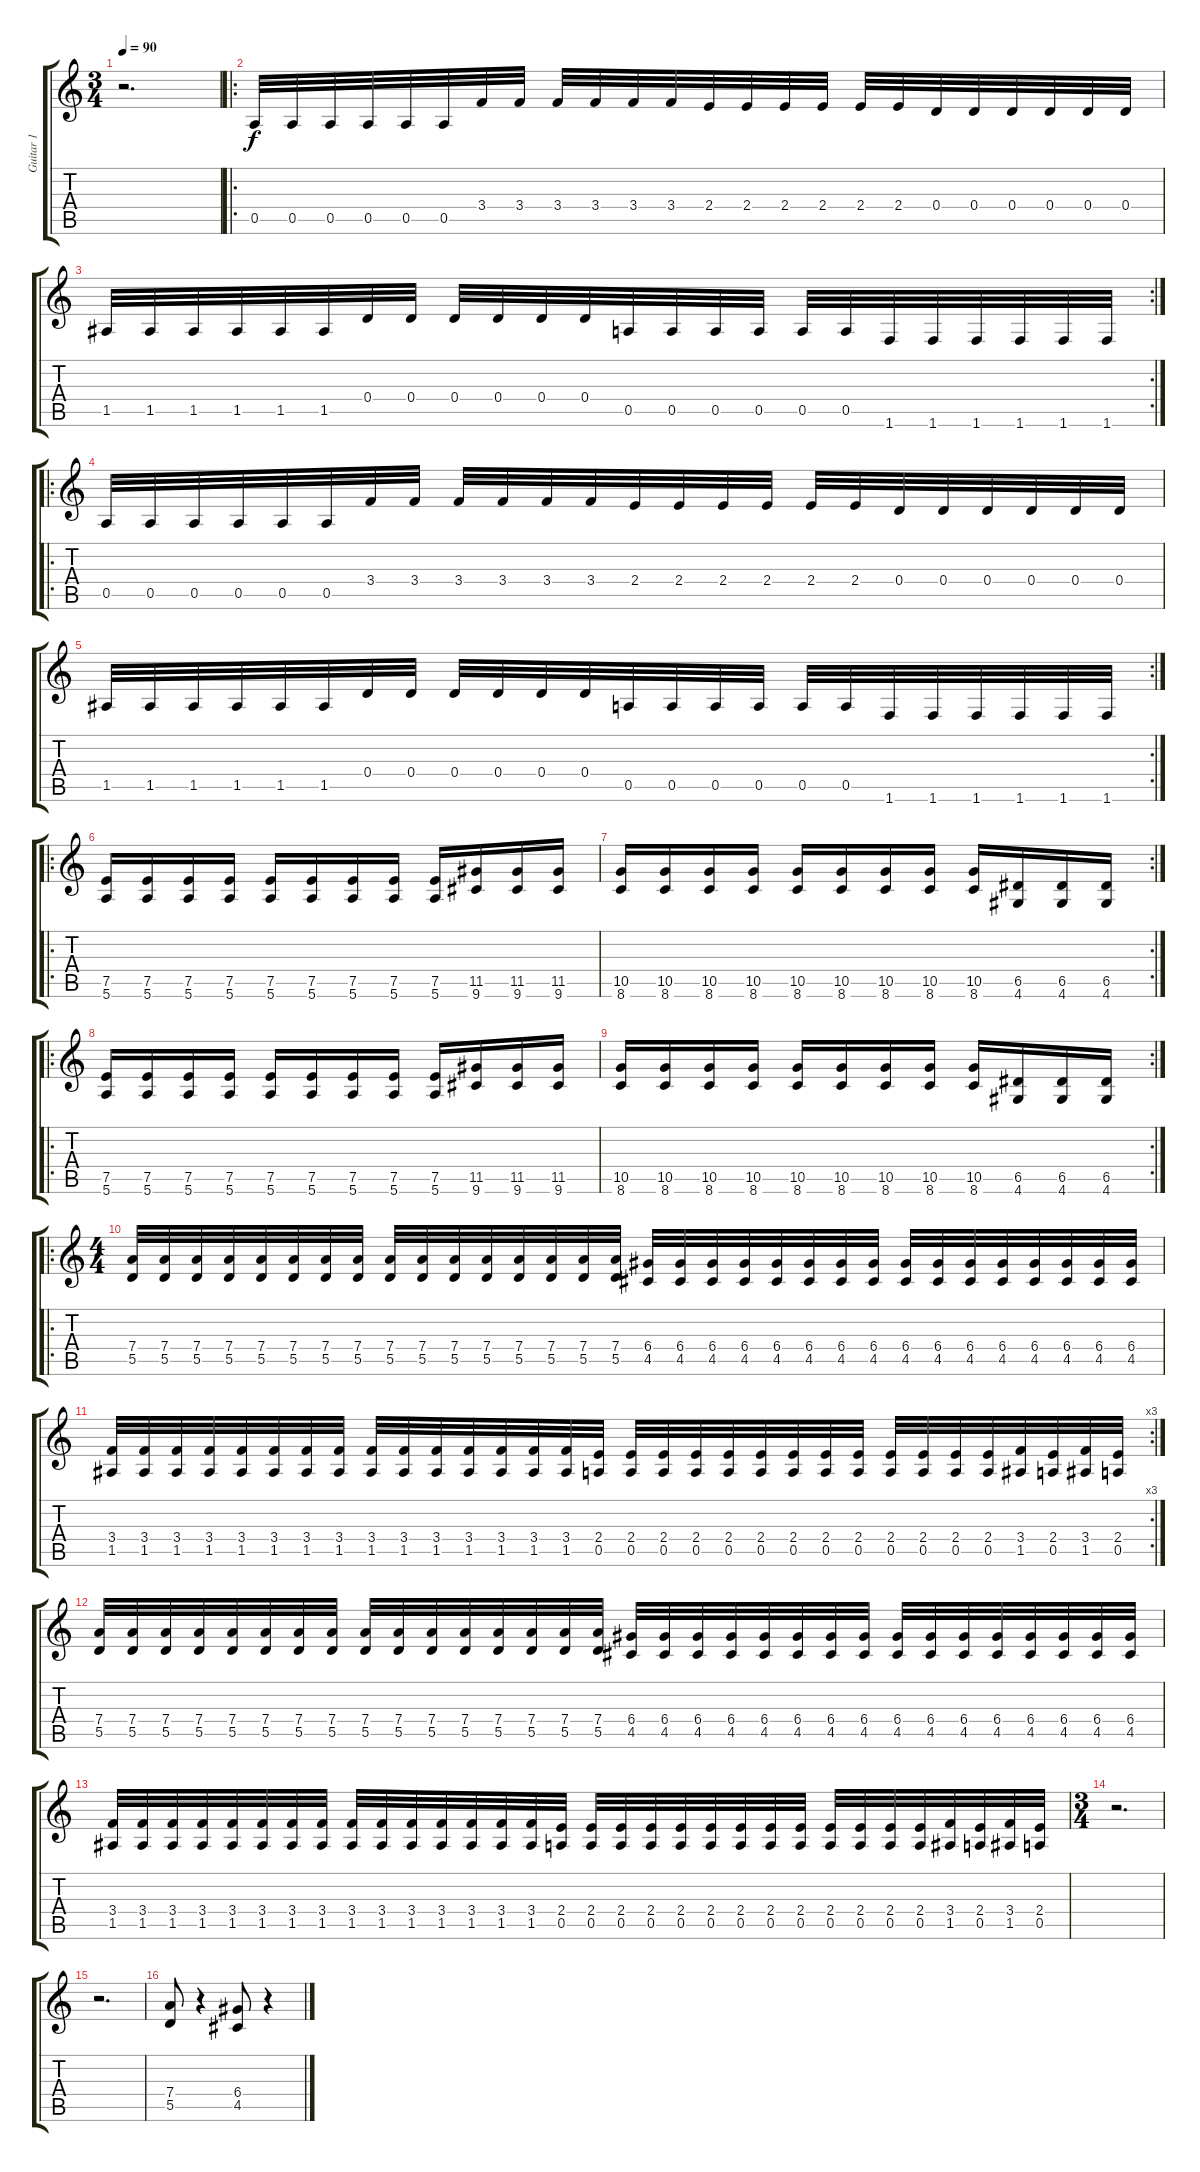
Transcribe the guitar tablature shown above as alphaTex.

\track ("Guitar 1" "Guitar 1") {instrument distortionguitar}
\staff {score tabs}
\tuning (E4 B3 G3 D3 A2 E2) {hide}
\ts (3 4)
\tempo 90
\clef g2
\ks c
r.2{d dy f instrument distortionguitar} |
\ro
0.5.32{volume 16} 0.5.32 0.5.32 0.5.32 0.5.32 0.5.32 3.4.32 3.4.32 3.4.32 3.4.32 3.4.32 3.4.32 2.4.32 2.4.32 2.4.32 2.4.32 2.4.32 2.4.32 0.4.32 0.4.32 0.4.32 0.4.32 0.4.32 0.4.32 |
\rc 2
1.5.32 1.5.32 1.5.32 1.5.32 1.5.32 1.5.32 0.4.32 0.4.32 0.4.32 0.4.32 0.4.32 0.4.32 0.5.32 0.5.32 0.5.32 0.5.32 0.5.32 0.5.32 1.6.32 1.6.32 1.6.32 1.6.32 1.6.32 1.6.32 |
\ro
0.5.32{volume 16} 0.5.32 0.5.32 0.5.32 0.5.32 0.5.32 3.4.32 3.4.32 3.4.32 3.4.32 3.4.32 3.4.32 2.4.32 2.4.32 2.4.32 2.4.32 2.4.32 2.4.32 0.4.32 0.4.32 0.4.32 0.4.32 0.4.32 0.4.32 |
\rc 2
1.5.32 1.5.32 1.5.32 1.5.32 1.5.32 1.5.32 0.4.32 0.4.32 0.4.32 0.4.32 0.4.32 0.4.32 0.5.32 0.5.32 0.5.32 0.5.32 0.5.32 0.5.32 1.6.32 1.6.32 1.6.32 1.6.32 1.6.32 1.6.32 |
\ro
(7.5 5.6).16{volume 14} (7.5 5.6).16 (7.5 5.6).16 (7.5 5.6).16 (7.5 5.6).16 (7.5 5.6).16 (7.5 5.6).16 (7.5 5.6).16 (7.5 5.6).16 (11.5 9.6).16 (11.5 9.6).16 (11.5 9.6).16 |
\rc 2
(10.5 8.6).16 (10.5 8.6).16 (10.5 8.6).16 (10.5 8.6).16 (10.5 8.6).16 (10.5 8.6).16 (10.5 8.6).16 (10.5 8.6).16 (10.5 8.6).16 (6.5 4.6).16 (6.5 4.6).16 (6.5 4.6).16 |
\ro
(7.5 5.6).16 (7.5 5.6).16 (7.5 5.6).16 (7.5 5.6).16 (7.5 5.6).16 (7.5 5.6).16 (7.5 5.6).16 (7.5 5.6).16 (7.5 5.6).16 (11.5 9.6).16 (11.5 9.6).16 (11.5 9.6).16 |
\rc 2
(10.5 8.6).16 (10.5 8.6).16 (10.5 8.6).16 (10.5 8.6).16 (10.5 8.6).16 (10.5 8.6).16 (10.5 8.6).16 (10.5 8.6).16 (10.5 8.6).16 (6.5 4.6).16 (6.5 4.6).16 (6.5 4.6).16 |
\ro
\ts (4 4)
(7.4 5.5).32 (7.4 5.5).32 (7.4 5.5).32 (7.4 5.5).32 (7.4 5.5).32 (7.4 5.5).32 (7.4 5.5).32 (7.4 5.5).32 (7.4 5.5).32 (7.4 5.5).32 (7.4 5.5).32 (7.4 5.5).32 (7.4 5.5).32 (7.4 5.5).32 (7.4 5.5).32 (7.4 5.5).32 (6.4 4.5).32 (6.4 4.5).32 (6.4 4.5).32 (6.4 4.5).32 (6.4 4.5).32 (6.4 4.5).32 (6.4 4.5).32 (6.4 4.5).32 (6.4 4.5).32 (6.4 4.5).32 (6.4 4.5).32 (6.4 4.5).32 (6.4 4.5).32 (6.4 4.5).32 (6.4 4.5).32 (6.4 4.5).32 |
\rc 3
(3.4 1.5).32 (3.4 1.5).32 (3.4 1.5).32 (3.4 1.5).32 (3.4 1.5).32 (3.4 1.5).32 (3.4 1.5).32 (3.4 1.5).32 (3.4 1.5).32 (3.4 1.5).32 (3.4 1.5).32 (3.4 1.5).32 (3.4 1.5).32 (3.4 1.5).32 (3.4 1.5).32 (2.4 0.5).32 (2.4 0.5).32 (2.4 0.5).32 (2.4 0.5).32 (2.4 0.5).32 (2.4 0.5).32 (2.4 0.5).32 (2.4 0.5).32 (2.4 0.5).32 (2.4 0.5).32 (2.4 0.5).32 (2.4 0.5).32 (2.4 0.5).32 (3.4 1.5).32 (2.4 0.5).32 (3.4 1.5).32 (2.4 0.5).32 |
(7.4 5.5).32 (7.4 5.5).32 (7.4 5.5).32 (7.4 5.5).32 (7.4 5.5).32 (7.4 5.5).32 (7.4 5.5).32 (7.4 5.5).32 (7.4 5.5).32 (7.4 5.5).32 (7.4 5.5).32 (7.4 5.5).32 (7.4 5.5).32 (7.4 5.5).32 (7.4 5.5).32 (7.4 5.5).32 (6.4 4.5).32 (6.4 4.5).32 (6.4 4.5).32 (6.4 4.5).32 (6.4 4.5).32 (6.4 4.5).32 (6.4 4.5).32 (6.4 4.5).32 (6.4 4.5).32 (6.4 4.5).32 (6.4 4.5).32 (6.4 4.5).32 (6.4 4.5).32 (6.4 4.5).32 (6.4 4.5).32 (6.4 4.5).32 |
(3.4 1.5).32 (3.4 1.5).32 (3.4 1.5).32 (3.4 1.5).32 (3.4 1.5).32 (3.4 1.5).32 (3.4 1.5).32 (3.4 1.5).32 (3.4 1.5).32 (3.4 1.5).32 (3.4 1.5).32 (3.4 1.5).32 (3.4 1.5).32 (3.4 1.5).32 (3.4 1.5).32 (2.4 0.5).32 (2.4 0.5).32 (2.4 0.5).32 (2.4 0.5).32 (2.4 0.5).32 (2.4 0.5).32 (2.4 0.5).32 (2.4 0.5).32 (2.4 0.5).32 (2.4 0.5).32 (2.4 0.5).32 (2.4 0.5).32 (2.4 0.5).32 (3.4 1.5).32 (2.4 0.5).32 (3.4 1.5).32 (2.4 0.5).32 |
\ts (3 4)
r.2{d} |
r.2{d} |
(7.4 5.5).8 r.4 (6.4 4.5).8 r.4
